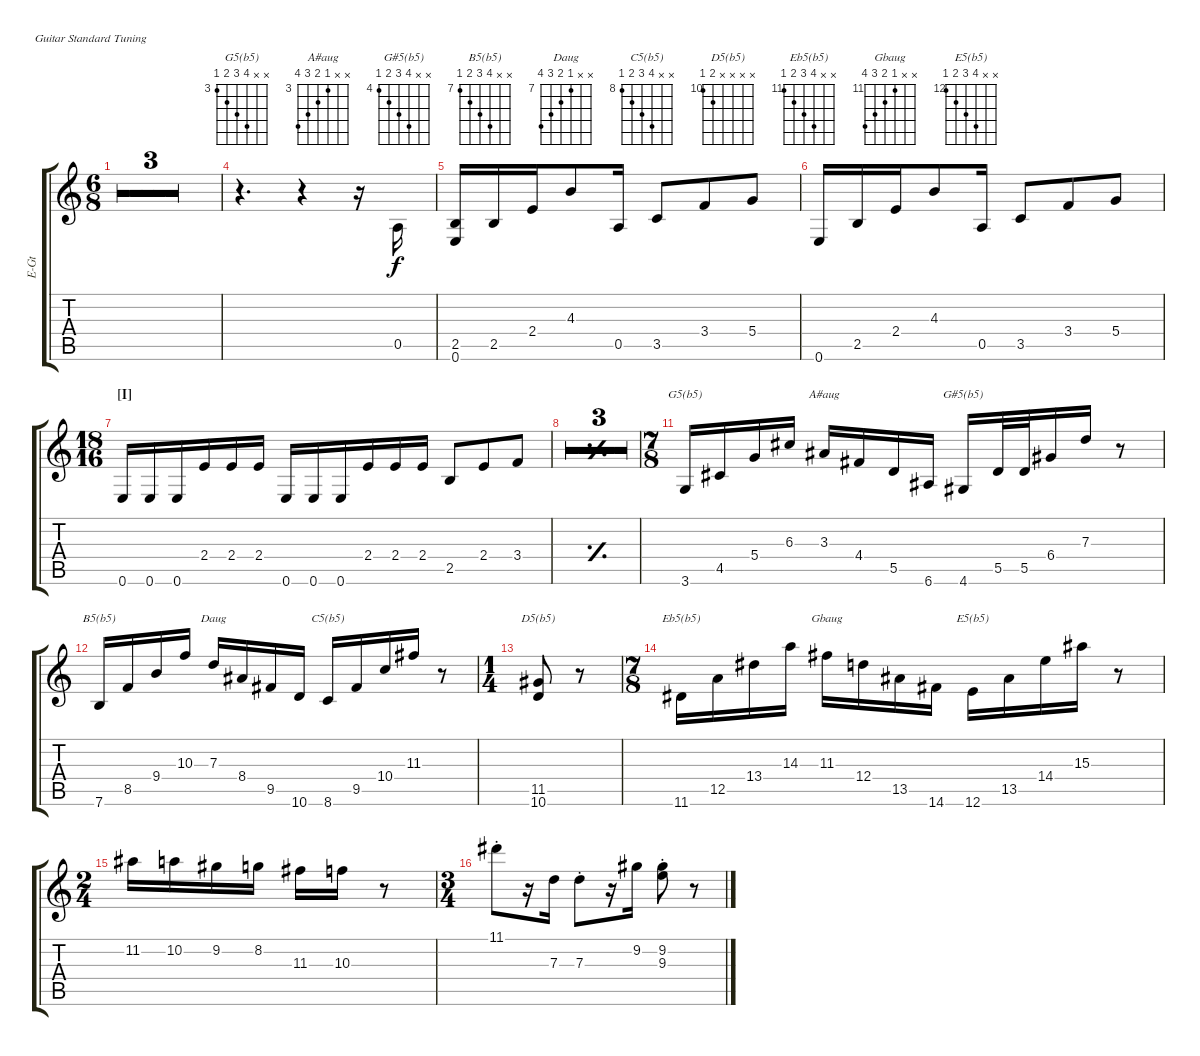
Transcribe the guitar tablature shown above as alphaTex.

\defaultSystemsLayout 4
\bracketExtendMode groupsimilarinstruments
\otherSystemsTrackNameOrientation horizontal
\track ("Rhythm Guitar I" "E-Gt") {multiBarRest instrument distortionguitar}
\staff {score tabs}
\tuning (E4 B3 G3 D3 A2 E2)
\chord ("G5(b5)" x x 6 5 4 3) {firstfret 3 showfingering false}
\chord ("A#aug" x x 3 4 5 6) {firstfret 3 showfingering false}
\chord ("G#5(b5)" x x 7 6 5 4) {firstfret 4 showfingering false}
\chord ("B5(b5)" x x 10 9 8 7) {firstfret 7 showfingering false}
\chord ("Daug" x x 7 8 9 10) {firstfret 7 showfingering false}
\chord ("C5(b5)" x x 11 10 9 8) {firstfret 8 showfingering false}
\chord ("D5(b5)" x x x x 11 10) {firstfret 10 showfingering false}
\chord ("Eb5(b5)" x x 14 13 12 11) {firstfret 11 showfingering false}
\chord ("Gbaug" x x 11 12 13 14) {firstfret 11 showfingering false}
\chord ("E5(b5)" x x 15 14 13 12) {firstfret 12 showfingering false}
\ts (6 8)
\tempo 132
\clef g2
\ks c
r.2{d dy f beam Down} |
r.2{d beam Down} |
r.2{d beam Down} |
r.4{d beam Down} r.4{beam Down} r.16{beam Down} 0.5.16{beam Up} |
(0.6 2.5).16{beam Up} 2.5.16{beam Up} 2.4.16{beam Up} 4.3.8{beam Up} 0.5.16{beam Up} 3.5.8{beam Up} 3.4.8{beam Up} 5.4.8{beam Up} |
0.6.16{beam Up} 2.5.16{beam Up} 2.4.16{beam Up} 4.3.8{beam Up} 0.5.16{beam Up} 3.5.8{beam Up} 3.4.8{beam Up} 5.4.8{beam Up} |
\ts (18 16)
\beaming (8 3 3 3)
\section ("I" "")
0.6.16{beam Up} 0.6.16{beam Up} 0.6.16{beam Up} 2.4.16{beam Up} 2.4.16{beam Up} 2.4.16{beam Up} 0.6.16{beam Up} 0.6.16{beam Up} 0.6.16{beam Up} 2.4.16{beam Up} 2.4.16{beam Up} 2.4.16{beam Up} 2.5.8{beam Up} 2.4.8{beam Up} 3.4.8{beam Up} |
\simile simple
|
|
|
\ts (7 8)
\beaming (8 2 2 2 1)
\simile none
3.6.16{ch "G5(b5)" beam Up} 4.5{acc #}.16{beam Up} 5.4.16{beam Up} 6.3{acc #}.16{beam Up} 3.3{acc #}.16{ch "A#aug" beam Up} 4.4{acc #}.16{beam Up} 5.5.16{beam Up} 6.6{acc #}.16{beam Up} 4.6{acc #}.16{ch "G#5(b5)" beam Up} 5.5.32{beam Up} 5.5.32{beam Up} 6.4{acc #}.16{beam Up} 7.3.16{beam Up} r.8{beam Up} |
7.6.16{ch "B5(b5)" beam Up} 8.5.16{beam Up} 9.4.16{beam Up} 10.3.16{beam Up} 7.3.16{ch "Daug" beam Up} 8.4{acc #}.16{beam Up} 9.5{acc #}.16{beam Up} 10.6.16{beam Up} 8.6.16{ch "C5(b5)" beam Up} 9.5{acc #}.16{beam Up} 10.4.16{beam Up} 11.3{acc #}.16{beam Up} r.8{beam Up} |
\ts (1 4)
\beaming (8 2 2 2 1)
(11.5{acc #} 10.6).8{ch "D5(b5)" beam Up} r.8{beam Up} |
\ts (7 8)
\beaming (8 2 2 2 1)
11.6{acc #}.16{ch "Eb5(b5)" beam Down} 12.5.16{beam Down} 13.4{acc #}.16{beam Down} 14.3.16{beam Down} 11.3{acc #}.16{ch "Gbaug" beam Down} 12.4.16{beam Down} 13.5{acc #}.16{beam Down} 14.6{acc #}.16{beam Down} 12.6.16{ch "E5(b5)" beam Down} 13.5{acc #}.16{beam Down} 14.4.16{beam Down} 15.3{acc #}.16{beam Down} r.8{beam Down} |
\ts (2 4)
\beaming (8 2 2 2 1)
11.2{acc #}.16{beam Down} 10.2.16{beam Down} 9.2{acc #}.16{beam Down} 8.2.16{beam Down} 11.3{acc #}.16{beam Down} 10.3.16{beam Down} r.8{beam Down} |
\ts (3 4)
\beaming (8 2 2 2 1)
11.1{st acc #}.8{beam Down} r.16{beam Down} 7.3.16{beam Down} 7.3{st}.8{beam Down} r.16{beam Down} 9.2{acc #}.16{beam Down} (9.3{st} 9.2{st acc #}).8{beam Down} r.8{beam Down}
